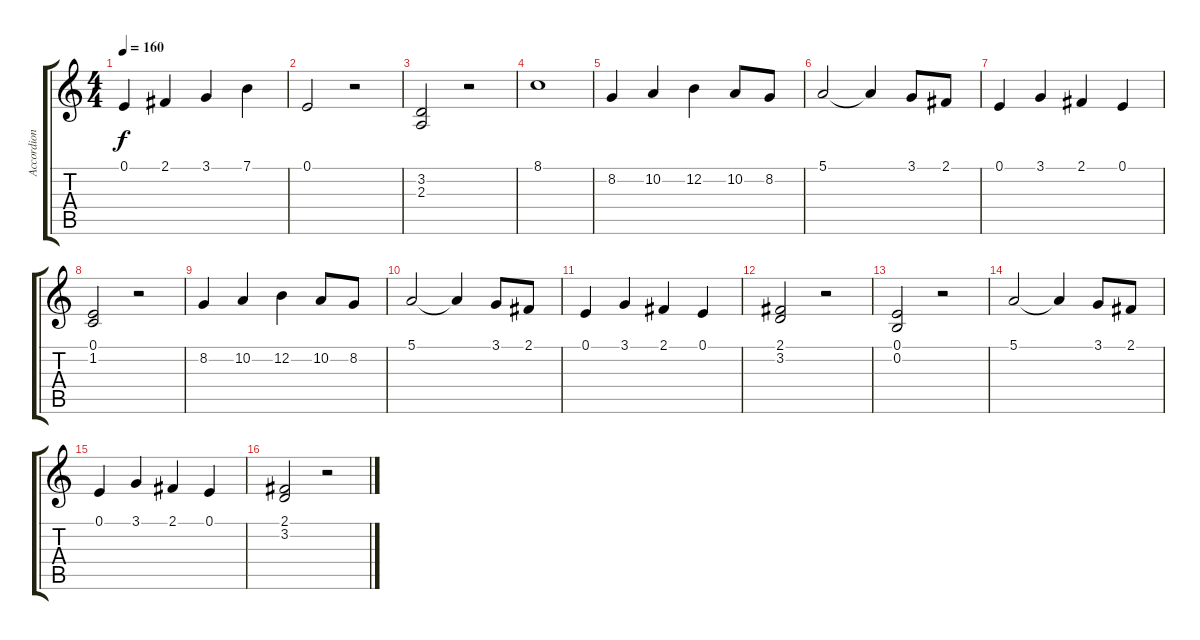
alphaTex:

\track ("Accordion" "Accordion") {instrument accordion}
\staff {score tabs}
\tuning (E4 B3 G3 D3 A2 E2) {hide}
\ts (4 4)
\tempo 160
\clef g2
\ks c
0.1.4{dy f} 2.1.4 3.1.4 7.1.4 |
0.1.2 r.2 |
(3.2 2.3).2 r.2 |
8.1.1 |
8.2.4 10.2.4 12.2.4 10.2.8 8.2.8 |
5.1.2 5.1{t}.4 3.1.8 2.1.8 |
0.1.4 3.1.4 2.1.4 0.1.4 |
(0.1 1.2).2 r.2 |
8.2.4 10.2.4 12.2.4 10.2.8 8.2.8 |
5.1.2 5.1{t}.4 3.1.8 2.1.8 |
0.1.4 3.1.4 2.1.4 0.1.4 |
(2.1 3.2).2 r.2 |
(0.1 0.2).2 r.2 |
5.1.2 5.1{t}.4 3.1.8 2.1.8 |
0.1.4 3.1.4 2.1.4 0.1.4 |
(2.1 3.2).2 r.2
